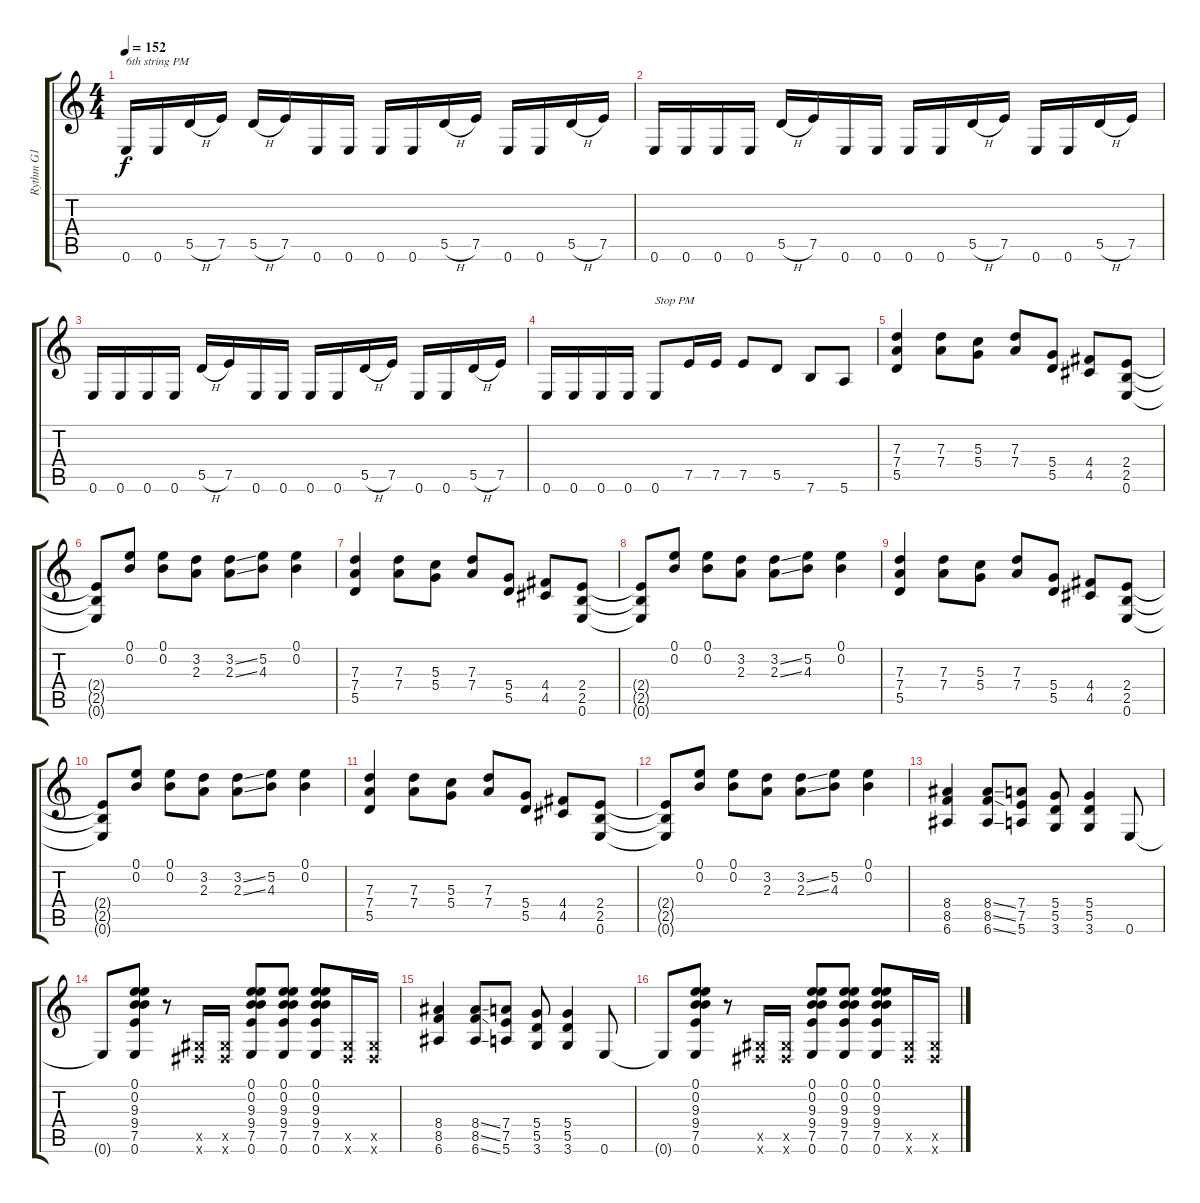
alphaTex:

\track ("Rythm G1" "Rythm G1") {instrument overdrivenguitar}
\staff {score tabs}
\tuning (E4 B3 G3 D3 A2 E2) {hide}
\ts (4 4)
\tempo 152
\clef g2
\ks c
0.6.16{txt "6th string PM" dy f} 0.6.16 5.5{h}.16 7.5.16 5.5{h}.16 7.5.16 0.6.16 0.6.16 0.6.16 0.6.16 5.5{h}.16 7.5.16 0.6.16 0.6.16 5.5{h}.16 7.5.16 |
0.6.16 0.6.16 0.6.16 0.6.16 5.5{h}.16 7.5.16 0.6.16 0.6.16 0.6.16 0.6.16 5.5{h}.16 7.5.16 0.6.16 0.6.16 5.5{h}.16 7.5.16 |
0.6.16 0.6.16 0.6.16 0.6.16 5.5{h}.16 7.5.16 0.6.16 0.6.16 0.6.16 0.6.16 5.5{h}.16 7.5.16 0.6.16 0.6.16 5.5{h}.16 7.5.16 |
0.6.16 0.6.16 0.6.16 0.6.16 0.6.8{txt "Stop PM"} 7.5.16 7.5.16 7.5.8 5.5.8 7.6.8 5.6.8 |
(7.3 7.4 5.5).4 (7.3 7.4).8 (5.3 5.4).8 (7.3 7.4).8 (5.4 5.5).8 (4.4 4.5).8 (2.4 2.5 0.6).8 |
(2.4{t} 2.5{t} 0.6{t}).8 (0.1 0.2).8 (0.1 0.2).8 (3.2 2.3).8 (3.2{ss} 2.3{ss}).8 (5.2 4.3).8 (0.1 0.2).4 |
(7.3 7.4 5.5).4 (7.3 7.4).8 (5.3 5.4).8 (7.3 7.4).8 (5.4 5.5).8 (4.4 4.5).8 (2.4 2.5 0.6).8 |
(2.4{t} 2.5{t} 0.6{t}).8 (0.1 0.2).8 (0.1 0.2).8 (3.2 2.3).8 (3.2{ss} 2.3{ss}).8 (5.2 4.3).8 (0.1 0.2).4 |
(7.3 7.4 5.5).4 (7.3 7.4).8 (5.3 5.4).8 (7.3 7.4).8 (5.4 5.5).8 (4.4 4.5).8 (2.4 2.5 0.6).8 |
(2.4{t} 2.5{t} 0.6{t}).8 (0.1 0.2).8 (0.1 0.2).8 (3.2 2.3).8 (3.2{ss} 2.3{ss}).8 (5.2 4.3).8 (0.1 0.2).4 |
(7.3 7.4 5.5).4 (7.3 7.4).8 (5.3 5.4).8 (7.3 7.4).8 (5.4 5.5).8 (4.4 4.5).8 (2.4 2.5 0.6).8 |
(2.4{t} 2.5{t} 0.6{t}).8 (0.1 0.2).8 (0.1 0.2).8 (3.2 2.3).8 (3.2{ss} 2.3{ss}).8 (5.2 4.3).8 (0.1 0.2).4 |
(8.4 8.5 6.6).4 (8.4{ss} 8.5{ss} 6.6{ss}).8 (7.4 7.5 5.6).8 (5.4 5.5 3.6).8 (5.4 5.5 3.6).4 0.6.8 |
0.6{t}.8 (0.1 0.2 9.3 9.4 7.5 0.6).8 r.8 (-1.5{x} -1.6{x}).16 (-1.5{x} -1.6{x}).16 (0.1 0.2 9.3 9.4 7.5 0.6).8 (0.1 0.2 9.3 9.4 7.5 0.6).8 (0.1 0.2 9.3 9.4 7.5 0.6).8 (-1.5{x} -1.6{x}).16 (-1.5{x} -1.6{x}).16 |
(8.4 8.5 6.6).4 (8.4{ss} 8.5{ss} 6.6{ss}).8 (7.4 7.5 5.6).8 (5.4 5.5 3.6).8 (5.4 5.5 3.6).4 0.6.8 |
0.6{t}.8 (0.1 0.2 9.3 9.4 7.5 0.6).8 r.8 (-1.5{x} -1.6{x}).16 (-1.5{x} -1.6{x}).16 (0.1 0.2 9.3 9.4 7.5 0.6).8 (0.1 0.2 9.3 9.4 7.5 0.6).8 (0.1 0.2 9.3 9.4 7.5 0.6).8 (-1.5{x} -1.6{x}).16 (-1.5{x} -1.6{x}).16
